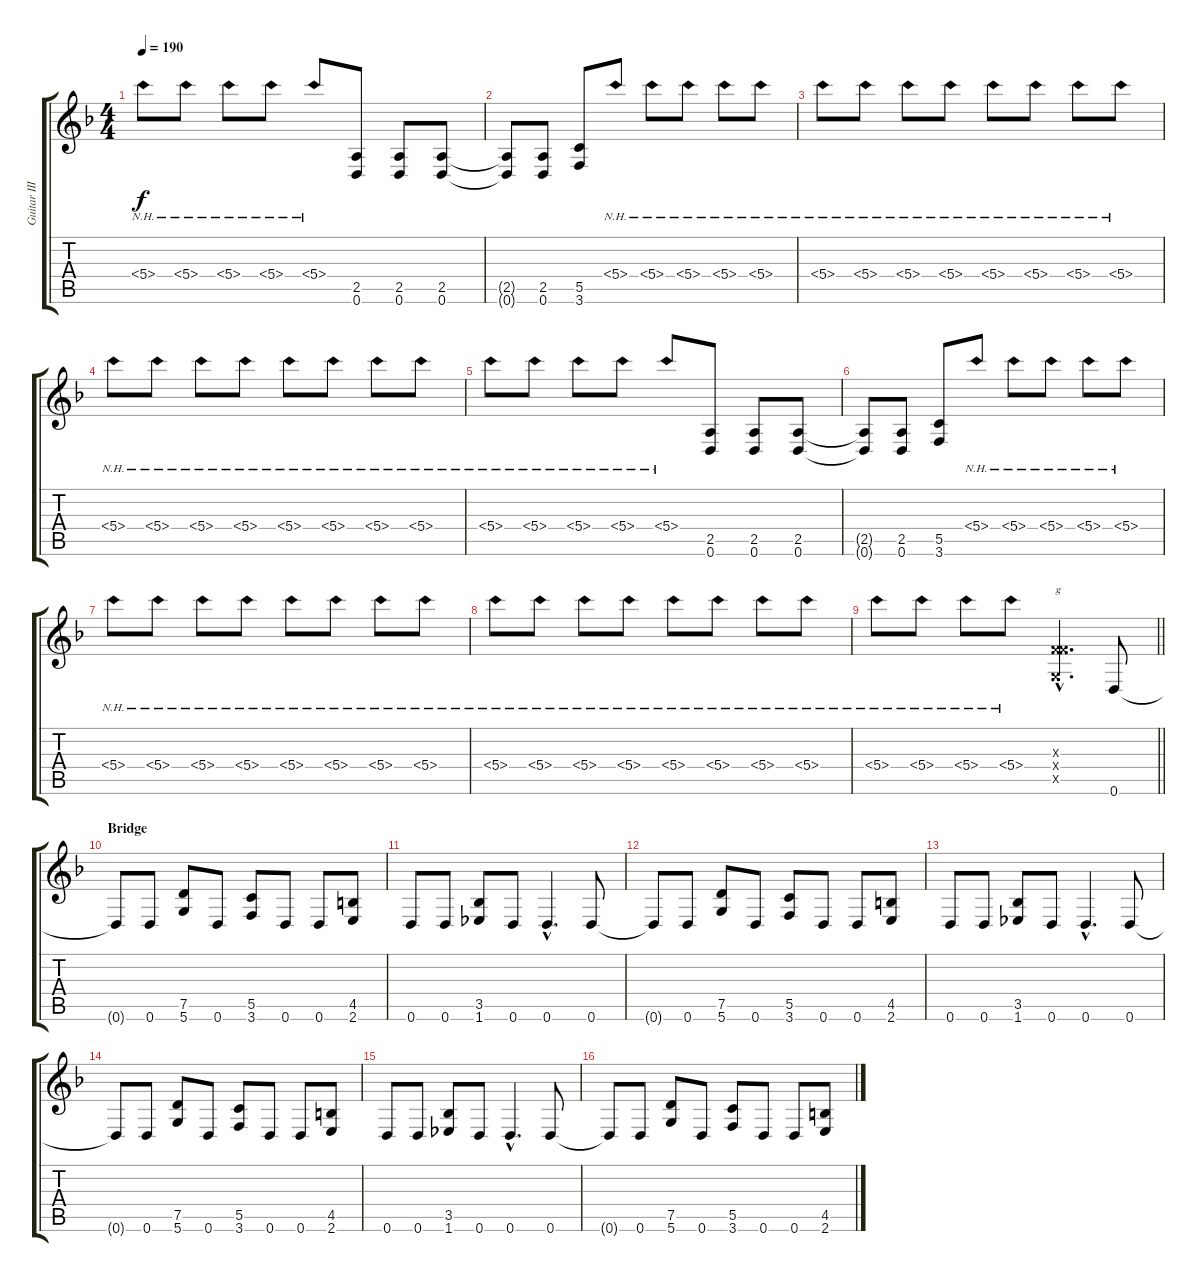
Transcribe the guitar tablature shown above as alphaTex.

\track ("Guitar III" "Guitar III") {instrument distortionguitar}
\staff {score tabs}
\tuning (D4 A3 F3 C3 G2 D2) {hide}
\ts (4 4)
\tempo 190
\clef g2
\ks dminor
5.4{nh}.8{dy f} 5.4{nh}.8 5.4{nh}.8 5.4{nh}.8 5.4{nh}.8 (2.5 0.6).8 (2.5 0.6).8 (2.5 0.6).8 |
(2.5{t} 0.6{t}).8 (2.5 0.6).8 (5.5 3.6).8 5.4{nh}.8 5.4{nh}.8 5.4{nh}.8 5.4{nh}.8 5.4{nh}.8 |
5.4{nh}.8 5.4{nh}.8 5.4{nh}.8 5.4{nh}.8 5.4{nh}.8 5.4{nh}.8 5.4{nh}.8 5.4{nh}.8 |
5.4{nh}.8 5.4{nh}.8 5.4{nh}.8 5.4{nh}.8 5.4{nh}.8 5.4{nh}.8 5.4{nh}.8 5.4{nh}.8 |
5.4{nh}.8 5.4{nh}.8 5.4{nh}.8 5.4{nh}.8 5.4{nh}.8 (2.5 0.6).8 (2.5 0.6).8 (2.5 0.6).8 |
(2.5{t} 0.6{t}).8 (2.5 0.6).8 (5.5 3.6).8 5.4{nh}.8 5.4{nh}.8 5.4{nh}.8 5.4{nh}.8 5.4{nh}.8 |
5.4{nh}.8 5.4{nh}.8 5.4{nh}.8 5.4{nh}.8 5.4{nh}.8 5.4{nh}.8 5.4{nh}.8 5.4{nh}.8 |
5.4{nh}.8 5.4{nh}.8 5.4{nh}.8 5.4{nh}.8 5.4{nh}.8 5.4{nh}.8 5.4{nh}.8 5.4{nh}.8 |
\barLineRight lightlight
5.4{nh}.8 5.4{nh}.8 5.4{nh}.8 5.4{nh}.8 (0.3{hac x} 5.4{hac x} 0.5{hac x}).4{d txt "g"} 0.6.8 |
\section ("" "Bridge")
0.6{t}.8 0.6.8 (7.5 5.6).8 0.6.8 (5.5 3.6).8 0.6.8 0.6.8 (4.5 2.6).8 |
0.6.8 0.6.8 (3.5 1.6).8 0.6.8 0.6{hac}.4{d} 0.6.8 |
0.6{t}.8 0.6.8 (7.5 5.6).8 0.6.8 (5.5 3.6).8 0.6.8 0.6.8 (4.5 2.6).8 |
0.6.8 0.6.8 (3.5 1.6).8 0.6.8 0.6{hac}.4{d} 0.6.8 |
0.6{t}.8 0.6.8 (7.5 5.6).8 0.6.8 (5.5 3.6).8 0.6.8 0.6.8 (4.5 2.6).8 |
0.6.8 0.6.8 (3.5 1.6).8 0.6.8 0.6{hac}.4{d} 0.6.8 |
0.6{t}.8 0.6.8 (7.5 5.6).8 0.6.8 (5.5 3.6).8 0.6.8 0.6.8 (4.5 2.6).8
